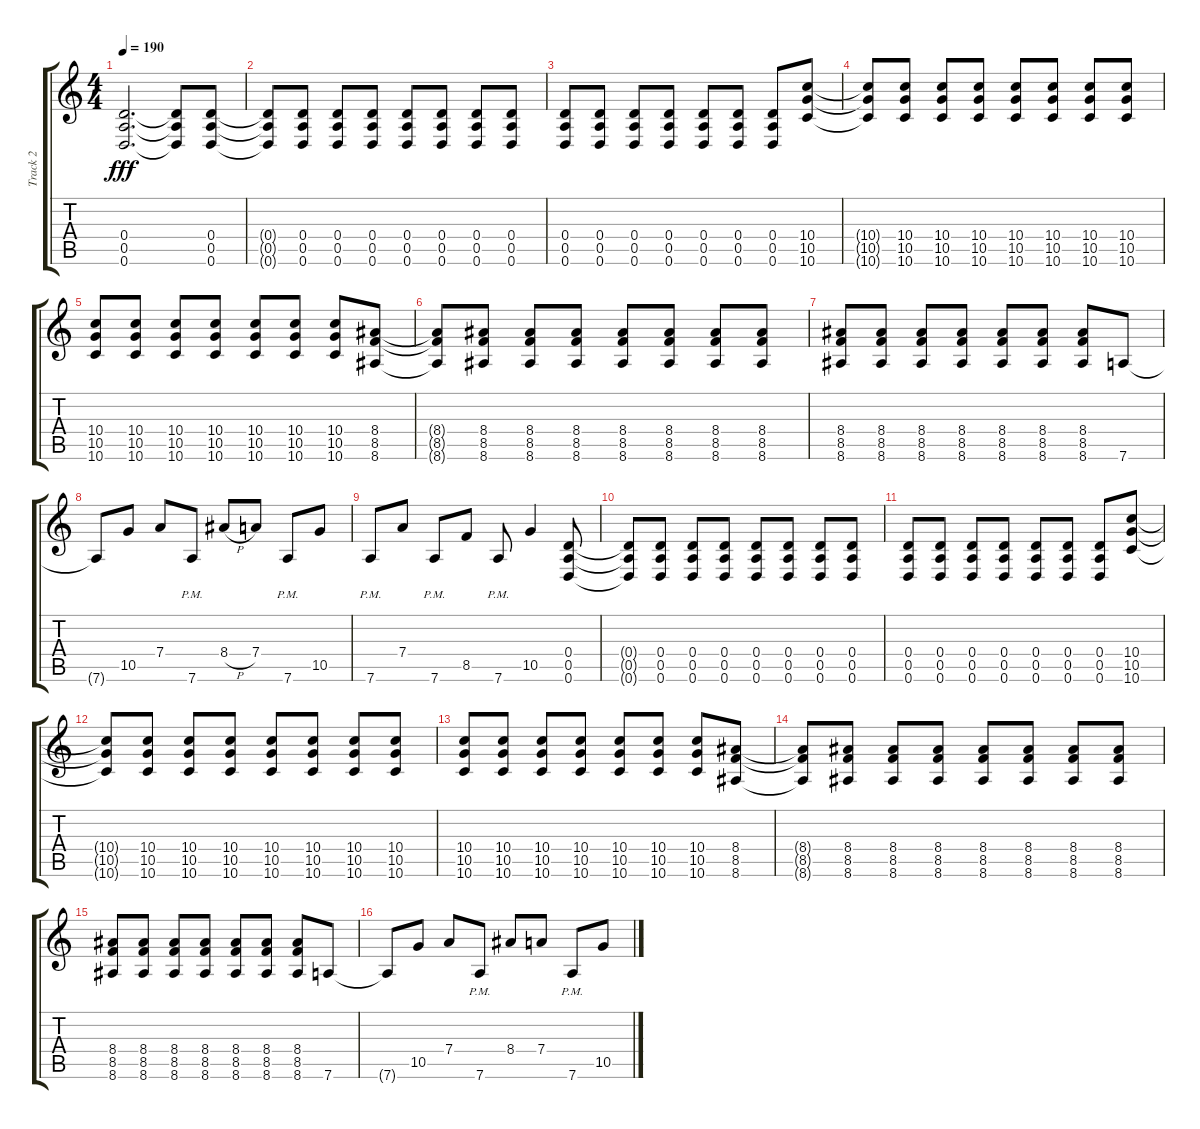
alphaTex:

\track ("Track 2" "Track 2") {instrument distortionguitar}
\staff {score tabs}
\tuning (E4 B3 G3 D3 A2 D2) {hide}
\ts (4 4)
\tempo 190
\clef g2
\ks c
(0.4{t} 0.5{t} 0.6{t}).2{d dy fff} (0.4{t} 0.5{t} 0.6{t}).8 (0.4 0.5 0.6).8 |
(0.4{t} 0.5{t} 0.6{t}).8 (0.4 0.5 0.6).8 (0.4 0.5 0.6).8 (0.4 0.5 0.6).8 (0.4 0.5 0.6).8 (0.4 0.5 0.6).8 (0.4 0.5 0.6).8 (0.4 0.5 0.6).8 |
(0.4 0.5 0.6).8 (0.4 0.5 0.6).8 (0.4 0.5 0.6).8 (0.4 0.5 0.6).8 (0.4 0.5 0.6).8 (0.4 0.5 0.6).8 (0.4 0.5 0.6).8 (10.4 10.5 10.6).8 |
(10.4{t} 10.5{t} 10.6{t}).8 (10.4 10.5 10.6).8 (10.4 10.5 10.6).8 (10.4 10.5 10.6).8 (10.4 10.5 10.6).8 (10.4 10.5 10.6).8 (10.4 10.5 10.6).8 (10.4 10.5 10.6).8 |
(10.4 10.5 10.6).8 (10.4 10.5 10.6).8 (10.4 10.5 10.6).8 (10.4 10.5 10.6).8 (10.4 10.5 10.6).8 (10.4 10.5 10.6).8 (10.4 10.5 10.6).8 (8.4 8.5 8.6).8 |
(8.4{t} 8.5{t} 8.6{t}).8 (8.4 8.5 8.6).8 (8.4 8.5 8.6).8 (8.4 8.5 8.6).8 (8.4 8.5 8.6).8 (8.4 8.5 8.6).8 (8.4 8.5 8.6).8 (8.4 8.5 8.6).8 |
(8.4 8.5 8.6).8 (8.4 8.5 8.6).8 (8.4 8.5 8.6).8 (8.4 8.5 8.6).8 (8.4 8.5 8.6).8 (8.4 8.5 8.6).8 (8.4 8.5 8.6).8 7.6.8 |
7.6{t}.8 10.5.8 7.4.8 7.6{pm}.8 8.4{h}.8 7.4.8 7.6{pm}.8 10.5.8 |
7.6{pm}.8 7.4.8 7.6{pm}.8 8.5.8 7.6{pm}.8 10.5.4 (0.4 0.5 0.6).8 |
(0.4{t} 0.5{t} 0.6{t}).8 (0.4 0.5 0.6).8 (0.4 0.5 0.6).8 (0.4 0.5 0.6).8 (0.4 0.5 0.6).8 (0.4 0.5 0.6).8 (0.4 0.5 0.6).8 (0.4 0.5 0.6).8 |
(0.4 0.5 0.6).8 (0.4 0.5 0.6).8 (0.4 0.5 0.6).8 (0.4 0.5 0.6).8 (0.4 0.5 0.6).8 (0.4 0.5 0.6).8 (0.4 0.5 0.6).8 (10.4 10.5 10.6).8 |
(10.4{t} 10.5{t} 10.6{t}).8 (10.4 10.5 10.6).8 (10.4 10.5 10.6).8 (10.4 10.5 10.6).8 (10.4 10.5 10.6).8 (10.4 10.5 10.6).8 (10.4 10.5 10.6).8 (10.4 10.5 10.6).8 |
(10.4 10.5 10.6).8 (10.4 10.5 10.6).8 (10.4 10.5 10.6).8 (10.4 10.5 10.6).8 (10.4 10.5 10.6).8 (10.4 10.5 10.6).8 (10.4 10.5 10.6).8 (8.4 8.5 8.6).8 |
(8.4{t} 8.5{t} 8.6{t}).8 (8.4 8.5 8.6).8 (8.4 8.5 8.6).8 (8.4 8.5 8.6).8 (8.4 8.5 8.6).8 (8.4 8.5 8.6).8 (8.4 8.5 8.6).8 (8.4 8.5 8.6).8 |
(8.4 8.5 8.6).8 (8.4 8.5 8.6).8 (8.4 8.5 8.6).8 (8.4 8.5 8.6).8 (8.4 8.5 8.6).8 (8.4 8.5 8.6).8 (8.4 8.5 8.6).8 7.6.8 |
7.6{t}.8 10.5.8 7.4.8 7.6{pm}.8 8.4.8 7.4.8 7.6{pm}.8 10.5.8
